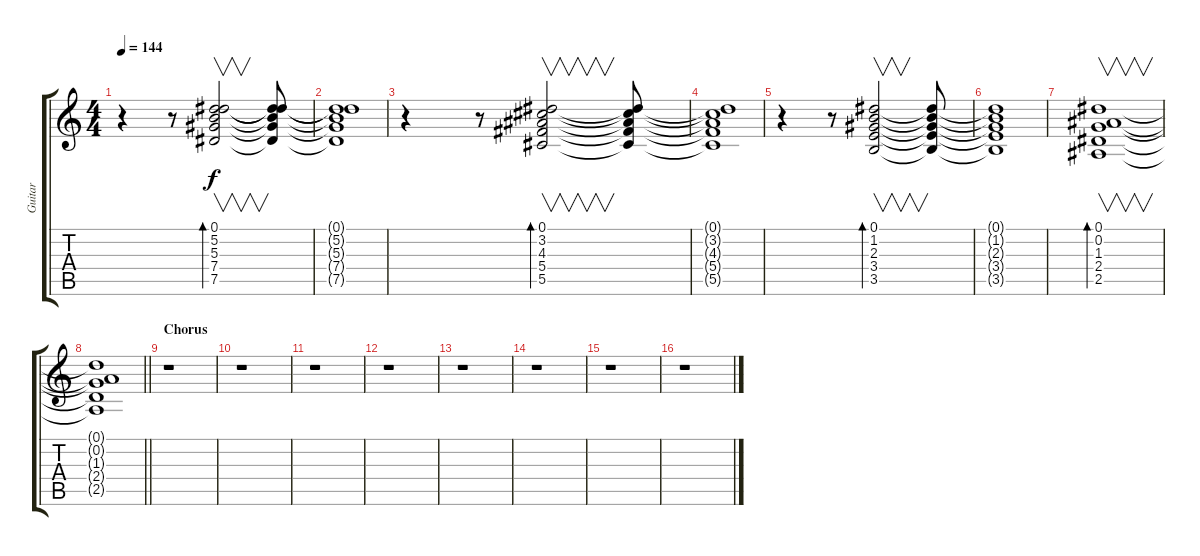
\track ("Guitar" "Guitar") {instrument electricguitarclean}
\staff {score tabs}
\tuning (Eb4 Bb3 Gb3 Db3 Ab2 Db2) {hide}
\ts (4 4)
\section ("" "")
\tempo 144
\clef g2
\ks c
r.4{dy f balance 16 instrument electricguitarclean} r.8 (0.1 5.2 5.3 7.4 7.5).2{v bd 480} (0.1{t} 5.2{t} 5.3{t} 7.4{t} 7.5{t}).8 |
(0.1{t} 5.2{t} 5.3{t} 7.4{t} 7.5{t}).1 |
r.4 r.8 (0.1 3.2 4.3 5.4 5.5).2{v bd 480} (0.1{t} 3.2{t} 4.3{t} 5.4{t} 5.5{t}).8 |
(0.1{t} 3.2{t} 4.3{t} 5.4{t} 5.5{t}).1 |
r.4 r.8 (0.1 1.2 2.3 3.4 3.5).2{v bd 480} (0.1{t} 1.2{t} 2.3{t} 3.4{t} 3.5{t}).8 |
(0.1{t} 1.2{t} 2.3{t} 3.4{t} 3.5{t}).1 |
(0.1 0.2 1.3 2.4 2.5).1{v bd 240} |
\barLineRight lightlight
(0.1{t} 0.2{t} 1.3{t} 2.4{t} 2.5{t}).1 |
\section ("" "Chorus")
r.1 |
r.1 |
r.1 |
r.1 |
r.1 |
r.1 |
r.1 |
r.1
